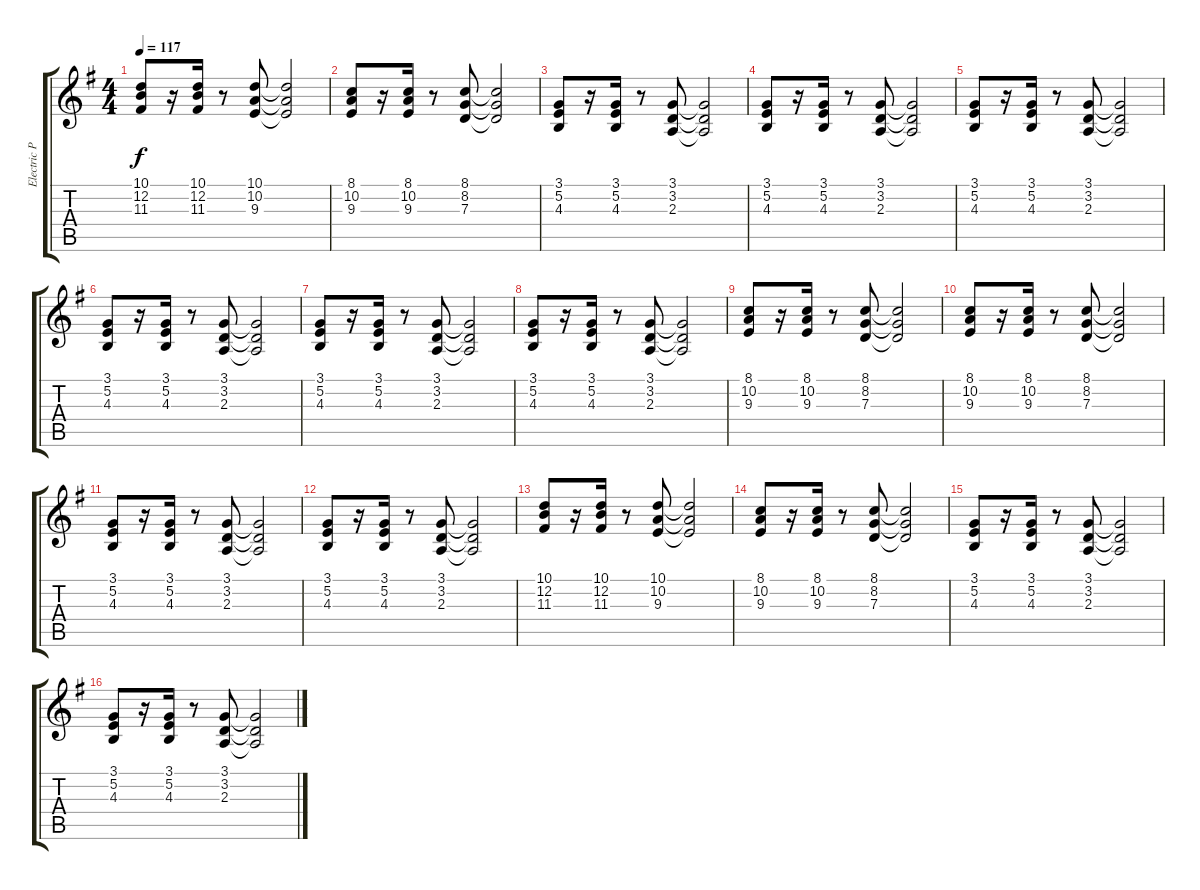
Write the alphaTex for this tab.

\track ("Electric Piano" "Electric P") {instrument electricgrandpiano}
\staff {score tabs}
\tuning (E4 B3 G3 D3 A2 E2) {hide}
\ts (4 4)
\tempo 117
\clef g2
\ks g
(10.1 12.2 11.3).8{dy f} r.16 (10.1 12.2 11.3).16 r.8 (10.1 10.2 9.3).8 (10.1{t} 10.2{t} 9.3{t}).2 |
(8.1 10.2 9.3).8 r.16 (8.1 10.2 9.3).16 r.8 (8.1 8.2 7.3).8 (8.1{t} 8.2{t} 7.3{t}).2 |
(3.1 5.2 4.3).8 r.16 (3.1 5.2 4.3).16 r.8 (3.1 3.2 2.3).8 (3.1{t} 3.2{t} 2.3{t}).2 |
(3.1 5.2 4.3).8 r.16 (3.1 5.2 4.3).16 r.8 (3.1 3.2 2.3).8 (3.1{t} 3.2{t} 2.3{t}).2 |
(3.1 5.2 4.3).8 r.16 (3.1 5.2 4.3).16 r.8 (3.1 3.2 2.3).8 (3.1{t} 3.2{t} 2.3{t}).2 |
(3.1 5.2 4.3).8 r.16 (3.1 5.2 4.3).16 r.8 (3.1 3.2 2.3).8 (3.1{t} 3.2{t} 2.3{t}).2 |
(3.1 5.2 4.3).8 r.16 (3.1 5.2 4.3).16 r.8 (3.1 3.2 2.3).8 (3.1{t} 3.2{t} 2.3{t}).2 |
(3.1 5.2 4.3).8 r.16 (3.1 5.2 4.3).16 r.8 (3.1 3.2 2.3).8 (3.1{t} 3.2{t} 2.3{t}).2 |
(8.1 10.2 9.3).8 r.16 (8.1 10.2 9.3).16 r.8 (8.1 8.2 7.3).8 (8.1{t} 8.2{t} 7.3{t}).2 |
(8.1 10.2 9.3).8 r.16 (8.1 10.2 9.3).16 r.8 (8.1 8.2 7.3).8 (8.1{t} 8.2{t} 7.3{t}).2 |
(3.1 5.2 4.3).8 r.16 (3.1 5.2 4.3).16 r.8 (3.1 3.2 2.3).8 (3.1{t} 3.2{t} 2.3{t}).2 |
(3.1 5.2 4.3).8 r.16 (3.1 5.2 4.3).16 r.8 (3.1 3.2 2.3).8 (3.1{t} 3.2{t} 2.3{t}).2 |
(10.1 12.2 11.3).8 r.16 (10.1 12.2 11.3).16 r.8 (10.1 10.2 9.3).8 (10.1{t} 10.2{t} 9.3{t}).2 |
(8.1 10.2 9.3).8 r.16 (8.1 10.2 9.3).16 r.8 (8.1 8.2 7.3).8 (8.1{t} 8.2{t} 7.3{t}).2 |
(3.1 5.2 4.3).8 r.16 (3.1 5.2 4.3).16 r.8 (3.1 3.2 2.3).8 (3.1{t} 3.2{t} 2.3{t}).2 |
(3.1 5.2 4.3).8 r.16 (3.1 5.2 4.3).16 r.8 (3.1 3.2 2.3).8 (3.1{t} 3.2{t} 2.3{t}).2
